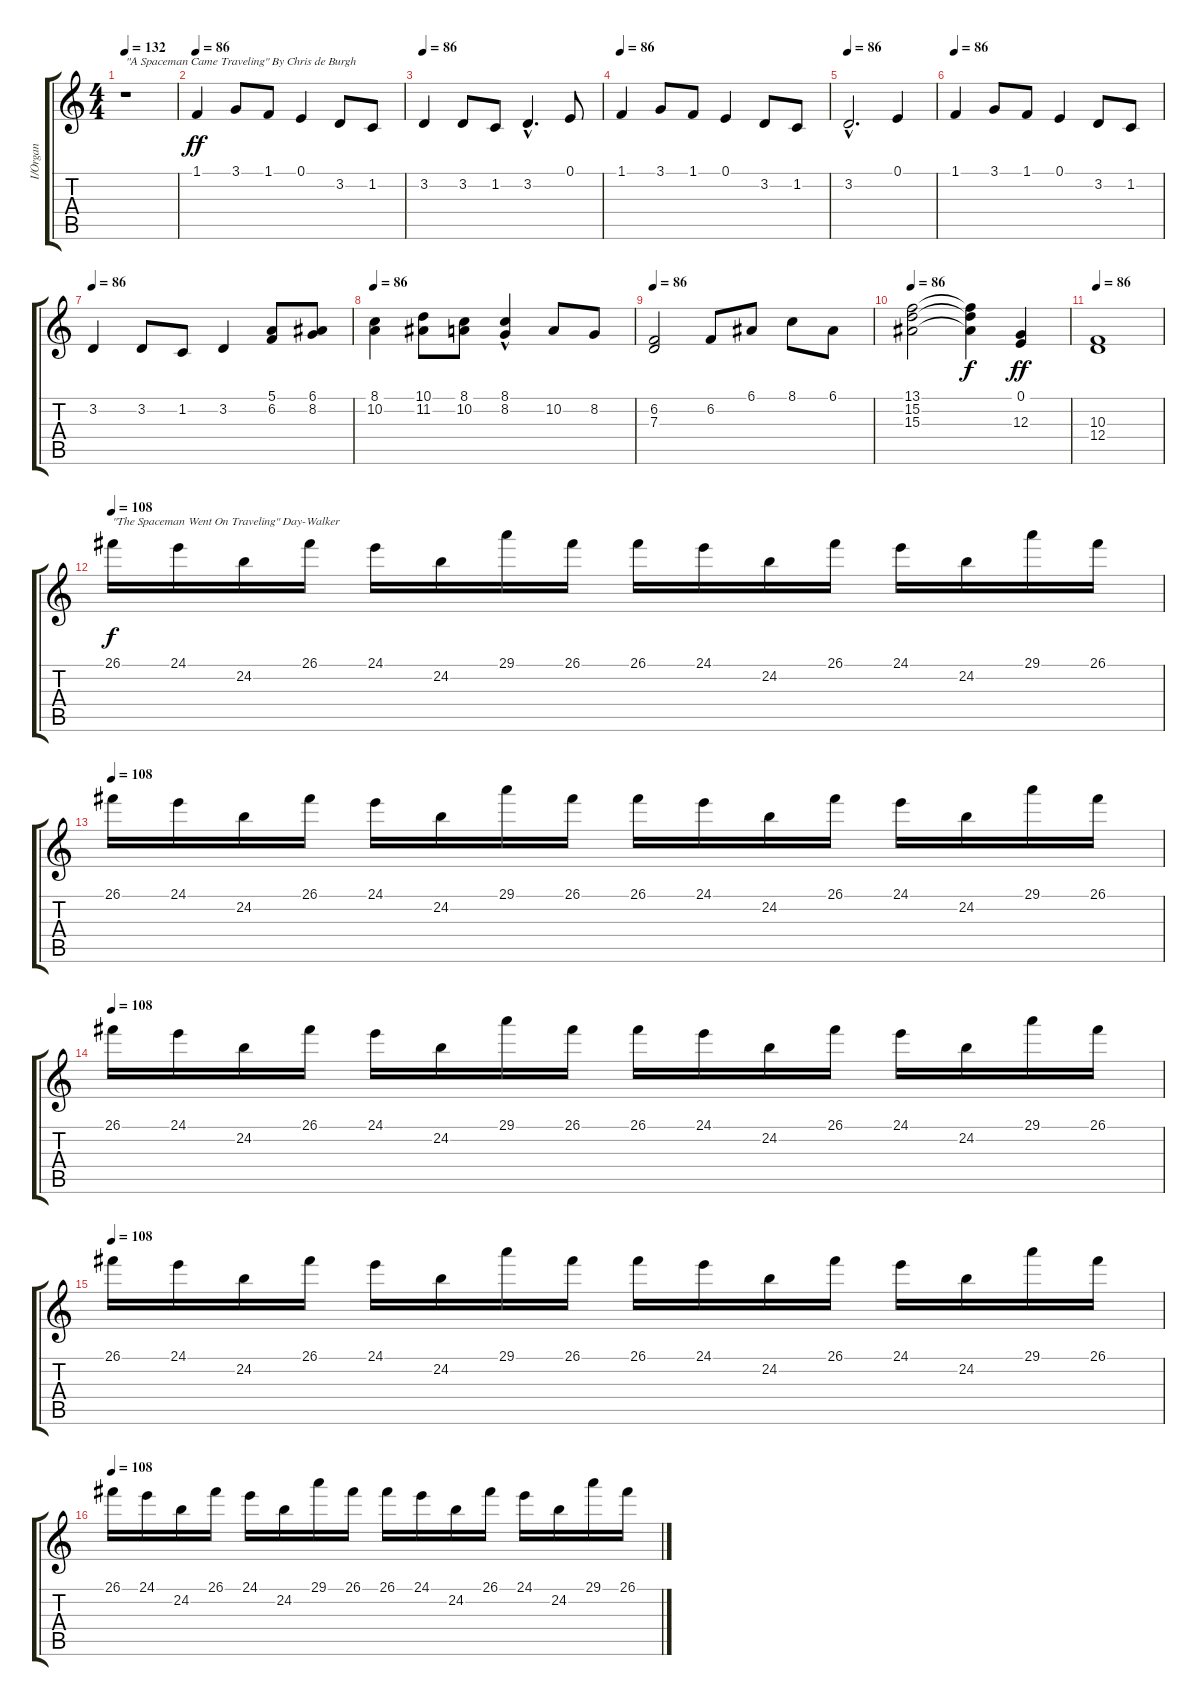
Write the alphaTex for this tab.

\track ("I/Organ" "I/Organ") {instrument rockorgan}
\staff {score tabs}
\tuning (E4 B3 G3 D3 A2 E2) {hide}
\ts (4 4)
\tempo 132
\tempo 86
\tempo 132
\clef g2
\ks c
r.1{txt "\"A Spaceman Came Traveling\" By Chris de Burgh" dy ff volume 16 balance 8 instrument brightacousticpiano} |
\tempo 86
1.1.4{volume 16 balance 8 instrument brightacousticpiano} 3.1.8 1.1.8 0.1.4 3.2.8 1.2.8 |
\tempo 86
3.2.4{volume 16 balance 8 instrument brightacousticpiano} 3.2.8 1.2.8 3.2{hac}.4{d} 0.1.8 |
\tempo 86
1.1.4{volume 16 balance 8 instrument brightacousticpiano} 3.1.8 1.1.8 0.1.4 3.2.8 1.2.8 |
\tempo 86
3.2{hac}.2{d volume 16 balance 8 instrument brightacousticpiano} 0.1.4 |
\tempo 86
1.1.4{volume 16 balance 8 instrument brightacousticpiano} 3.1.8 1.1.8 0.1.4 3.2.8 1.2.8 |
\tempo 86
3.2.4{volume 16 balance 8 instrument brightacousticpiano} 3.2.8 1.2.8 3.2.4 (5.1 6.2).8 (6.1 8.2).8 |
\tempo 86
(8.1 10.2).4{volume 16 balance 8 instrument brightacousticpiano} (10.1 11.2).8 (8.1 10.2).8 (8.1{hac} 8.2{hac}).4 10.2.8 8.2.8 |
\tempo 86
(6.2 7.3).2{volume 16 balance 8 instrument brightacousticpiano} 6.2.8 6.1.8 8.1.8 6.1.8 |
\tempo 86
(13.1 15.2 15.3).2{volume 16 balance 8 instrument brightacousticpiano} (13.1{t} 15.2{t} 15.3{t}).4{dy f} (0.1 12.3).4{dy ff} |
\tempo 86
(10.3 12.4).1{volume 16 balance 8 instrument brightacousticpiano} |
\tempo 108
26.1.16{txt "\"The Spaceman Went On Traveling\" Day-Walker" dy f volume 12 instrument brightacousticpiano} 24.1.16 24.2.16 26.1.16 24.1.16 24.2.16 29.1.16 26.1.16 26.1.16 24.1.16 24.2.16 26.1.16 24.1.16 24.2.16 29.1.16 26.1.16 |
\tempo 108
26.1.16{volume 12 instrument brightacousticpiano} 24.1.16 24.2.16 26.1.16 24.1.16 24.2.16 29.1.16 26.1.16 26.1.16 24.1.16 24.2.16 26.1.16 24.1.16 24.2.16 29.1.16 26.1.16 |
\tempo 108
26.1.16{volume 12 instrument brightacousticpiano} 24.1.16 24.2.16 26.1.16 24.1.16 24.2.16 29.1.16 26.1.16 26.1.16 24.1.16 24.2.16 26.1.16 24.1.16 24.2.16 29.1.16 26.1.16 |
\tempo 108
26.1.16{volume 12 instrument brightacousticpiano} 24.1.16 24.2.16 26.1.16 24.1.16 24.2.16 29.1.16 26.1.16 26.1.16 24.1.16 24.2.16 26.1.16 24.1.16 24.2.16 29.1.16 26.1.16 |
\tempo 108
26.1.16{volume 12 instrument brightacousticpiano} 24.1.16 24.2.16 26.1.16 24.1.16 24.2.16 29.1.16 26.1.16 26.1.16 24.1.16 24.2.16 26.1.16 24.1.16 24.2.16 29.1.16 26.1.16
